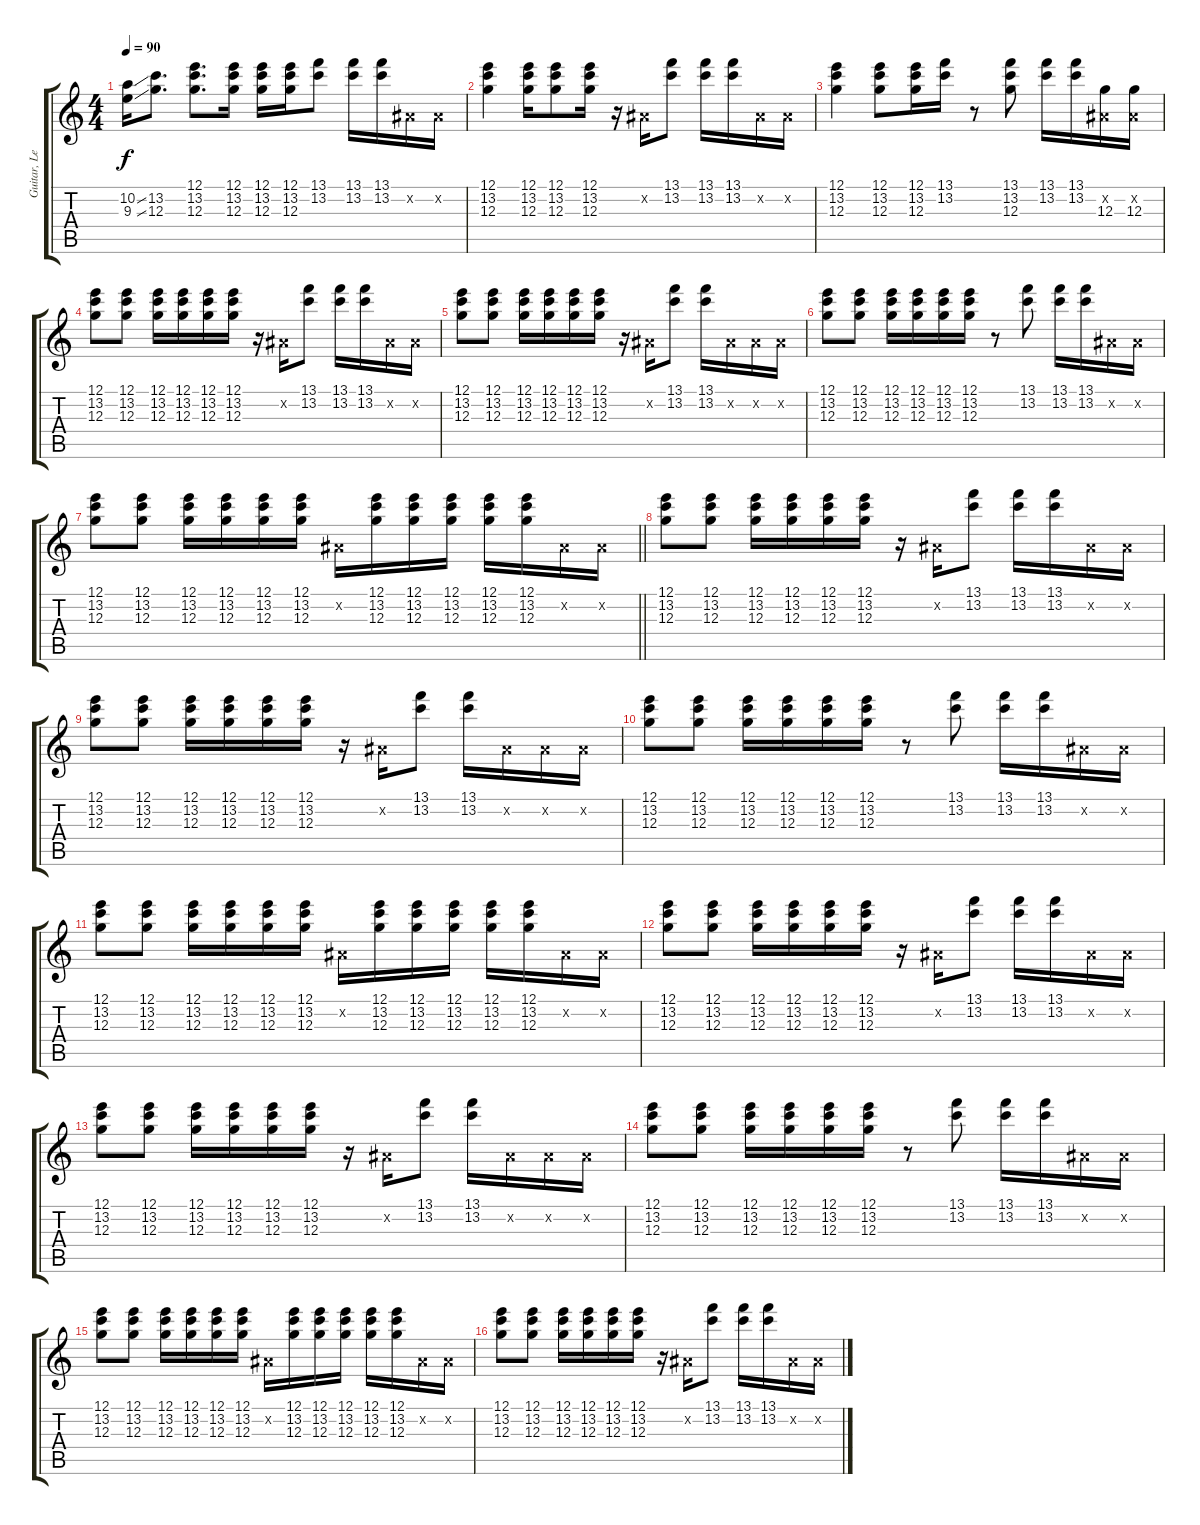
\track ("Guitar, Lead (Edge)" "Guitar, Le") {mute instrument overdrivenguitar}
\staff {score tabs}
\tuning (E4 B3 G3 D3 A2 E2) {hide}
\ts (4 4)
\tempo 90
\clef g2
\ks c
(10.2{ss} 9.3{ss}).16{dy f} (13.2 12.3).8{d} (12.1 13.2 12.3).8{d} (12.1 13.2 12.3).16 (12.1 13.2 12.3).16 (12.1 13.2 12.3).16 (13.1 13.2).8 (13.1 13.2).16 (13.1 13.2).16 -1.2{x}.16 -1.2{x}.16 |
(12.1 13.2 12.3).4 (12.1 13.2 12.3).16 (12.1 13.2 12.3).8 (12.1 13.2 12.3).16 r.16 -1.2{x}.16 (13.1 13.2).8 (13.1 13.2).16 (13.1 13.2).16 -1.2{x}.16 -1.2{x}.16 |
(12.1 13.2 12.3).4 (12.1 13.2 12.3).8 (12.1 13.2 12.3).16 (13.1 13.2).16 r.8 (13.1 13.2 12.3).8 (13.1 13.2).16 (13.1 13.2).16 (-1.2{x} 12.3).16 (-1.2{x} 12.3).16 |
(12.1 13.2 12.3).8 (12.1 13.2 12.3).8 (12.1 13.2 12.3).16 (12.1 13.2 12.3).16 (12.1 13.2 12.3).16 (12.1 13.2 12.3).16 r.16 -1.2{x}.16 (13.1 13.2).8 (13.1 13.2).16 (13.1 13.2).16 -1.2{x}.16 -1.2{x}.16 |
(12.1 13.2 12.3).8 (12.1 13.2 12.3).8 (12.1 13.2 12.3).16 (12.1 13.2 12.3).16 (12.1 13.2 12.3).16 (12.1 13.2 12.3).16 r.16 -1.2{x}.16 (13.1 13.2).8 (13.1 13.2).16 -1.2{x}.16 -1.2{x}.16 -1.2{x}.16 |
(12.1 13.2 12.3).8 (12.1 13.2 12.3).8 (12.1 13.2 12.3).16 (12.1 13.2 12.3).16 (12.1 13.2 12.3).16 (12.1 13.2 12.3).16 r.8 (13.1 13.2).8 (13.1 13.2).16 (13.1 13.2).16 -1.2{x}.16 -1.2{x}.16 |
\barLineRight lightlight
(12.1 13.2 12.3).8 (12.1 13.2 12.3).8 (12.1 13.2 12.3).16 (12.1 13.2 12.3).16 (12.1 13.2 12.3).16 (12.1 13.2 12.3).16 -1.2{x}.16 (12.1 13.2 12.3).16 (12.1 13.2 12.3).16 (12.1 13.2 12.3).16 (12.1 13.2 12.3).16 (12.1 13.2 12.3).16 -1.2{x}.16 -1.2{x}.16 |
(12.1 13.2 12.3).8 (12.1 13.2 12.3).8 (12.1 13.2 12.3).16 (12.1 13.2 12.3).16 (12.1 13.2 12.3).16 (12.1 13.2 12.3).16 r.16 -1.2{x}.16 (13.1 13.2).8 (13.1 13.2).16 (13.1 13.2).16 -1.2{x}.16 -1.2{x}.16 |
(12.1 13.2 12.3).8 (12.1 13.2 12.3).8 (12.1 13.2 12.3).16 (12.1 13.2 12.3).16 (12.1 13.2 12.3).16 (12.1 13.2 12.3).16 r.16 -1.2{x}.16 (13.1 13.2).8 (13.1 13.2).16 -1.2{x}.16 -1.2{x}.16 -1.2{x}.16 |
(12.1 13.2 12.3).8 (12.1 13.2 12.3).8 (12.1 13.2 12.3).16 (12.1 13.2 12.3).16 (12.1 13.2 12.3).16 (12.1 13.2 12.3).16 r.8 (13.1 13.2).8 (13.1 13.2).16 (13.1 13.2).16 -1.2{x}.16 -1.2{x}.16 |
(12.1 13.2 12.3).8 (12.1 13.2 12.3).8 (12.1 13.2 12.3).16 (12.1 13.2 12.3).16 (12.1 13.2 12.3).16 (12.1 13.2 12.3).16 -1.2{x}.16 (12.1 13.2 12.3).16 (12.1 13.2 12.3).16 (12.1 13.2 12.3).16 (12.1 13.2 12.3).16 (12.1 13.2 12.3).16 -1.2{x}.16 -1.2{x}.16 |
(12.1 13.2 12.3).8 (12.1 13.2 12.3).8 (12.1 13.2 12.3).16 (12.1 13.2 12.3).16 (12.1 13.2 12.3).16 (12.1 13.2 12.3).16 r.16 -1.2{x}.16 (13.1 13.2).8 (13.1 13.2).16 (13.1 13.2).16 -1.2{x}.16 -1.2{x}.16 |
(12.1 13.2 12.3).8 (12.1 13.2 12.3).8 (12.1 13.2 12.3).16 (12.1 13.2 12.3).16 (12.1 13.2 12.3).16 (12.1 13.2 12.3).16 r.16 -1.2{x}.16 (13.1 13.2).8 (13.1 13.2).16 -1.2{x}.16 -1.2{x}.16 -1.2{x}.16 |
(12.1 13.2 12.3).8 (12.1 13.2 12.3).8 (12.1 13.2 12.3).16 (12.1 13.2 12.3).16 (12.1 13.2 12.3).16 (12.1 13.2 12.3).16 r.8 (13.1 13.2).8 (13.1 13.2).16 (13.1 13.2).16 -1.2{x}.16 -1.2{x}.16 |
(12.1 13.2 12.3).8 (12.1 13.2 12.3).8 (12.1 13.2 12.3).16 (12.1 13.2 12.3).16 (12.1 13.2 12.3).16 (12.1 13.2 12.3).16 -1.2{x}.16 (12.1 13.2 12.3).16 (12.1 13.2 12.3).16 (12.1 13.2 12.3).16 (12.1 13.2 12.3).16 (12.1 13.2 12.3).16 -1.2{x}.16 -1.2{x}.16 |
(12.1 13.2 12.3).8 (12.1 13.2 12.3).8 (12.1 13.2 12.3).16 (12.1 13.2 12.3).16 (12.1 13.2 12.3).16 (12.1 13.2 12.3).16 r.16 -1.2{x}.16 (13.1 13.2).8 (13.1 13.2).16 (13.1 13.2).16 -1.2{x}.16 -1.2{x}.16
